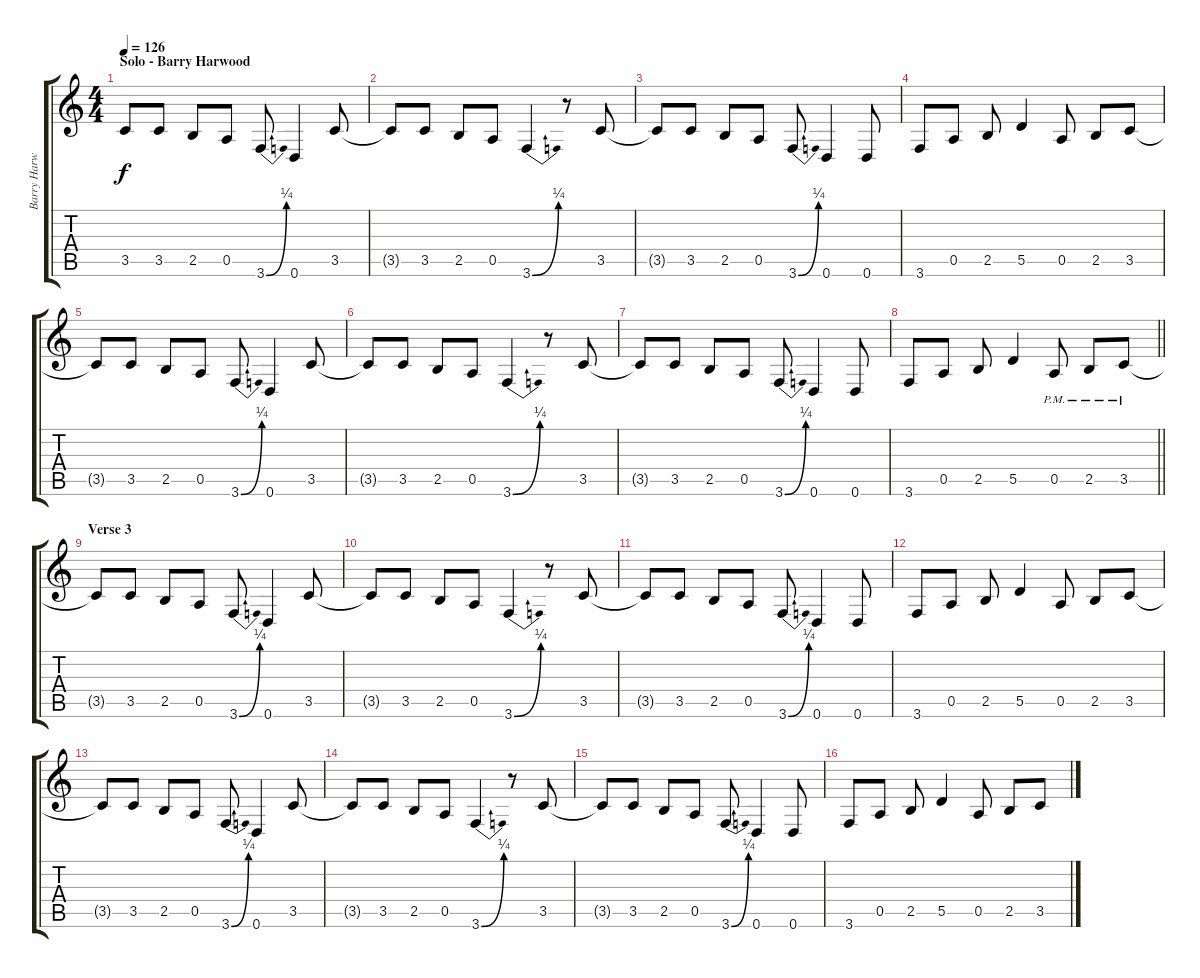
\track ("Barry Harwood (Rhythm Guitar)" "Barry Harw") {instrument distortionguitar}
\staff {score tabs}
\tuning (E4 B3 G3 D3 A2 D2) {hide}
\ts (4 4)
\section ("" "Solo - Barry Harwood")
\tempo 126
\clef g2
\ks c
3.5{t}.8{dy f} 3.5.8 2.5.8 0.5.8 3.6{be (bend 0 0 60 1)}.8 0.6.4 3.5.8 |
3.5{t}.8 3.5.8 2.5.8 0.5.8 3.6{be (bend 0 0 60 1)}.4 r.8 3.5.8 |
3.5{t}.8 3.5.8 2.5.8 0.5.8 3.6{be (bend 0 0 60 1)}.8 0.6.4 0.6.8 |
3.6.8 0.5.8 2.5.8 5.5.4 0.5.8 2.5.8 3.5.8 |
3.5{t}.8 3.5.8 2.5.8 0.5.8 3.6{be (bend 0 0 60 1)}.8 0.6.4 3.5.8 |
3.5{t}.8 3.5.8 2.5.8 0.5.8 3.6{be (bend 0 0 60 1)}.4 r.8 3.5.8 |
3.5{t}.8 3.5.8 2.5.8 0.5.8 3.6{be (bend 0 0 60 1)}.8 0.6.4 0.6.8 |
\barLineRight lightlight
3.6.8 0.5.8 2.5.8 5.5.4 0.5{pm}.8 2.5{pm}.8 3.5{pm}.8 |
\section ("" "Verse 3")
3.5{t}.8 3.5.8 2.5.8 0.5.8 3.6{be (bend 0 0 60 1)}.8 0.6.4 3.5.8 |
3.5{t}.8 3.5.8 2.5.8 0.5.8 3.6{be (bend 0 0 60 1)}.4 r.8 3.5.8 |
3.5{t}.8 3.5.8 2.5.8 0.5.8 3.6{be (bend 0 0 60 1)}.8 0.6.4 0.6.8 |
3.6.8 0.5.8 2.5.8 5.5.4 0.5.8 2.5.8 3.5.8 |
3.5{t}.8 3.5.8 2.5.8 0.5.8 3.6{be (bend 0 0 60 1)}.8 0.6.4 3.5.8 |
3.5{t}.8 3.5.8 2.5.8 0.5.8 3.6{be (bend 0 0 60 1)}.4 r.8 3.5.8 |
3.5{t}.8 3.5.8 2.5.8 0.5.8 3.6{be (bend 0 0 60 1)}.8 0.6.4 0.6.8 |
3.6.8 0.5.8 2.5.8 5.5.4 0.5.8 2.5.8 3.5.8
